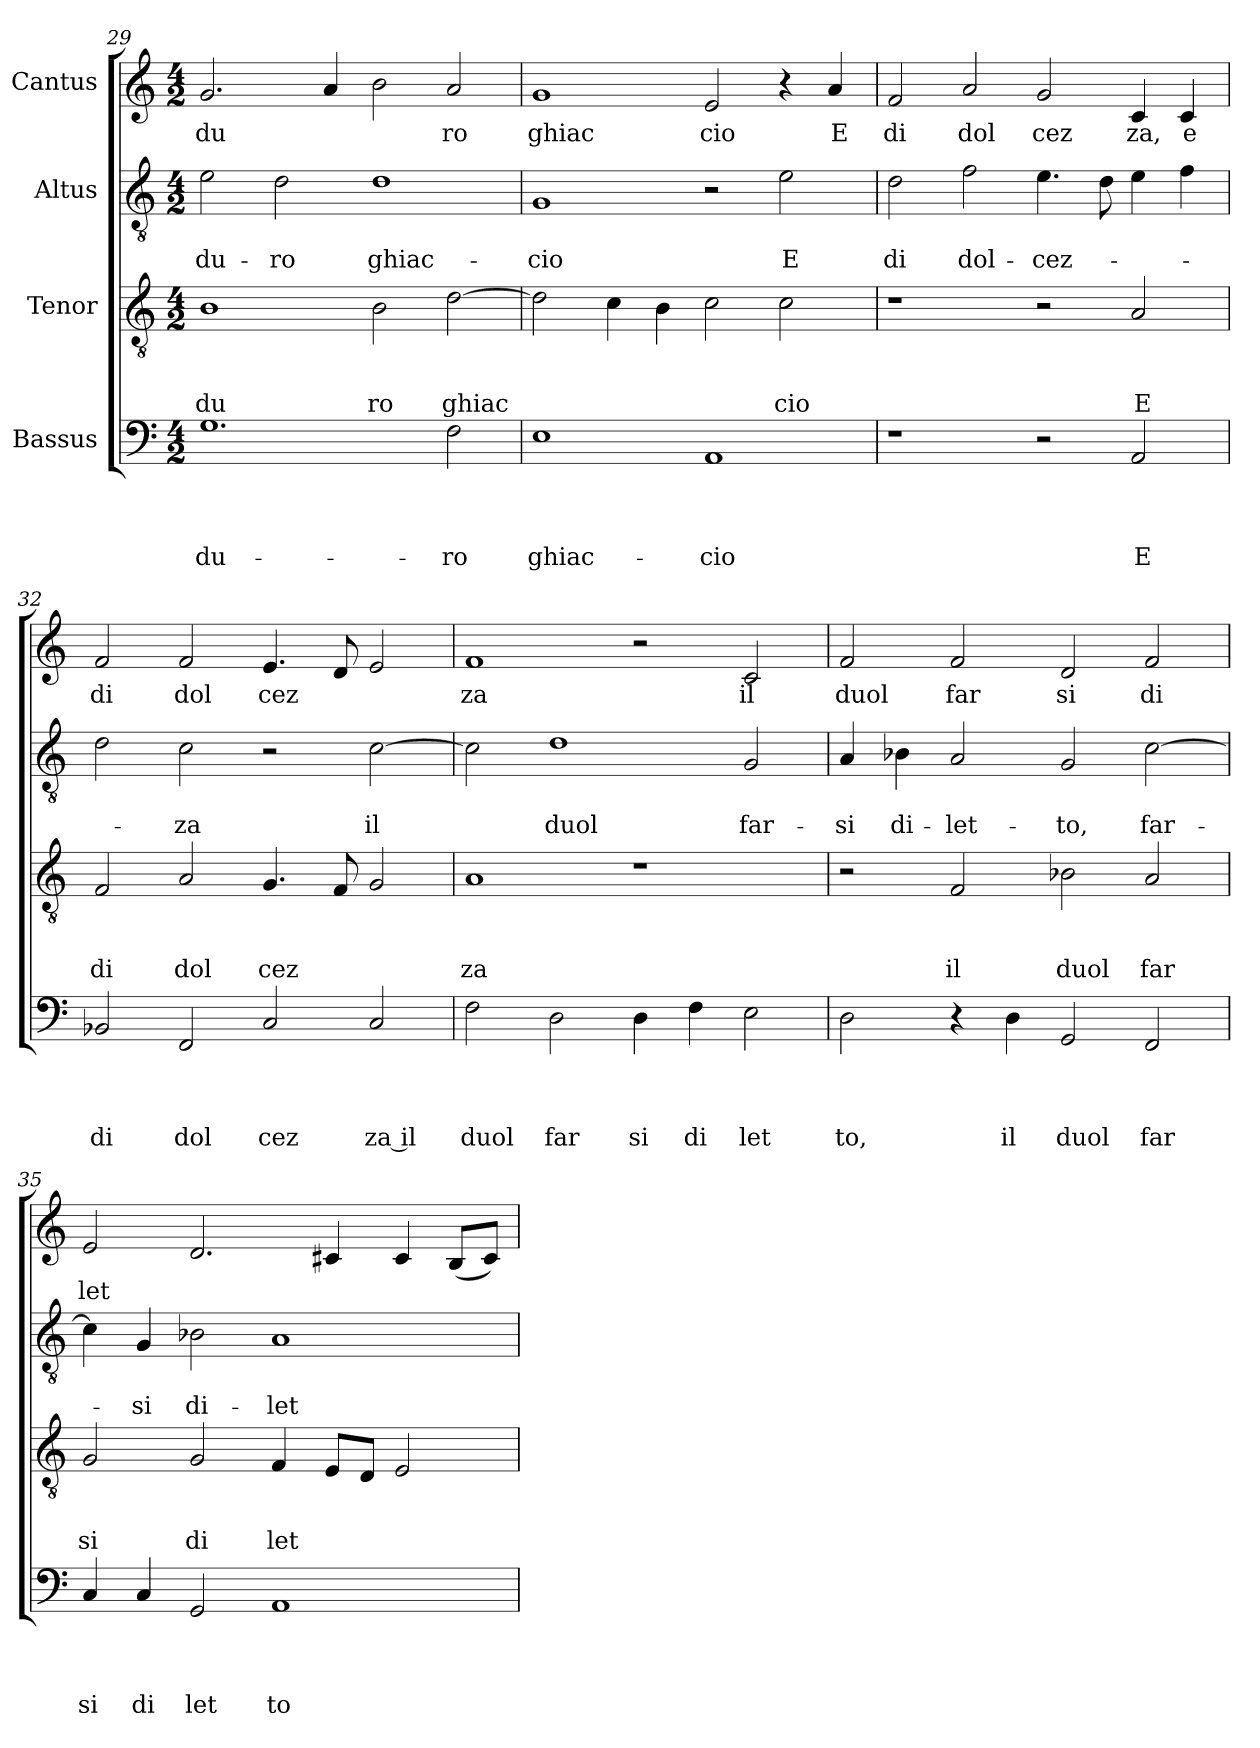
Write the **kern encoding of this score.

**kern	**text	**text	**text	**text	**kern	**text	**text	**text	**kern	**text	**text	**kern	**text
*part4	*part4	*part4	*part4	*part4	*part3	*part3	*part3	*part3	*part2	*part2	*part2	*part1	*part1
*staff4	*staff4	*staff4	*staff4	*staff4	*staff3	*staff3	*staff3	*staff3	*staff2	*staff2	*staff2	*staff1	*staff1
*I"Bassus	*	*	*	*	*I"Tenor	*	*	*	*I"Altus	*	*	*I"Cantus	*
*clefF4	*	*	*	*	*clefGv2	*	*	*	*clefGv2	*	*	*clefG2	*
*k[]	*	*	*	*	*k[]	*	*	*	*k[]	*	*	*k[]	*
*C:	*	*	*	*	*C:	*	*	*	*C:	*	*	*C:	*
*M4/2	*	*	*	*	*M4/2	*	*	*	*M4/2	*	*	*M4/2	*
=29	=29	=29	=29	=29	=29	=29	=29	=29	=29	=29	=29	=29	=29
!	!	!	!	!LO:LY:b	!	!	!	!LO:LY:b	!	!	!LO:LY:b	!	!LO:LY:b
1.G	.	.	.	du-	1B	.	.	du	2e\	.	du-	2.g/	du
!	!	!	!	!	!	!	!	!	!	!	!LO:LY:b	!	!
.	.	.	.	.	.	.	.	.	2d\	.	-ro	.	.
.	.	.	.	.	.	.	.	.	.	.	.	4a/	.
!	!	!	!	!	!	!	!	!LO:LY:b	!	!	!LO:LY:b	!	!
.	.	.	.	.	2B\	.	.	ro	1d	.	ghiac-	2b\	.
!	!	!	!	!LO:LY:b	!	!	!	!LO:LY:b	!	!	!	!	!LO:LY:b
2F\	.	.	.	-ro	[>2d\	.	.	ghiac	.	.	.	2a/	ro
=30	=30	=30	=30	=30	=30	=30	=30	=30	=30	=30	=30	=30	=30
!	!	!	!	!LO:LY:b	!	!	!	!	!	!	!LO:LY:b	!	!LO:LY:b
1E	.	.	.	ghiac-	2d\]	.	.	.	1G	.	-cio	1g	ghiac
.	.	.	.	.	4c\	.	.	.	.	.	.	.	.
.	.	.	.	.	4B\	.	.	.	.	.	.	.	.
!	!	!	!	!LO:LY:b	!	!	!	!	!	!	!	!	!LO:LY:b
1AA	.	.	.	-cio	2c\	.	.	.	2r	.	.	2e/	cio
!	!	!	!	!	!	!	!	!LO:LY:b	!	!	!LO:LY:b	!	!
.	.	.	.	.	2c\	.	.	cio	2e\	.	E	4r	.
!	!	!	!	!	!	!	!	!	!	!	!	!	!LO:LY:b
.	.	.	.	.	.	.	.	.	.	.	.	4a/	E
=31	=31	=31	=31	=31	=31	=31	=31	=31	=31	=31	=31	=31	=31
!	!	!	!	!	!	!	!	!	!	!	!LO:LY:b	!	!LO:LY:b
1r	.	.	.	.	1r	.	.	.	2d\	.	di	2f/	di
!	!	!	!	!	!	!	!	!	!	!	!LO:LY:b	!	!LO:LY:b
.	.	.	.	.	.	.	.	.	2f\	.	dol-	2a/	dol
!	!	!	!	!	!	!	!	!	!	!	!LO:LY:b	!	!LO:LY:b
2r	.	.	.	.	2r	.	.	.	4.e\	.	-cez-	2g/	cez
.	.	.	.	.	.	.	.	.	8d\	.	.	.	.
!	!	!	!	!LO:LY:b	!	!	!	!LO:LY:b	!	!	!	!	!LO:LY:b
2AA/	.	.	.	E	2A/	.	.	E	4e\	.	.	4c/	za,
!	!	!	!	!	!	!	!	!	!	!	!	!	!LO:LY:b
.	.	.	.	.	.	.	.	.	4f\	.	.	4c/	e
!!LO:LB:g=z
=32	=32	=32	=32	=32	=32	=32	=32	=32	=32	=32	=32	=32	=32
!	!	!	!	!LO:LY:b	!	!	!	!LO:LY:b	!	!	!	!	!LO:LY:b
2BB-X/	.	.	.	di	2F/	.	.	di	2d\	.	.	2f/	di
!	!	!	!	!LO:LY:b	!	!	!	!LO:LY:b	!	!	!LO:LY:b	!	!LO:LY:b
2FF/	.	.	.	dol	2A/	.	.	dol	2c\	.	-za	2f/	dol
!	!	!	!	!LO:LY:b	!	!	!	!LO:LY:b	!	!	!	!	!LO:LY:b
2C/	.	.	.	cez	4.G/	.	.	cez	2r	.	.	4.e/	cez
.	.	.	.	.	8F/	.	.	.	.	.	.	8d/	.
!	!	!	!	!LO:LY:b:rj	!	!	!	!	!	!	!LO:LY:b	!	!
2C/	.	.	.	za il	2G/	.	.	.	[>2c\	.	il	2e/	.
=33	=33	=33	=33	=33	=33	=33	=33	=33	=33	=33	=33	=33	=33
!	!	!	!	!LO:LY:b	!	!	!	!LO:LY:b	!	!	!	!	!LO:LY:b
2F\	.	.	.	duol	1A	.	.	za	2c\]	.	.	1f	za
!	!	!	!	!LO:LY:b	!	!	!	!	!	!	!LO:LY:b	!	!
2D\	.	.	.	far	.	.	.	.	1d	.	duol	.	.
!	!	!	!	!LO:LY:b	!	!	!	!	!	!	!	!	!
4D\	.	.	.	si	1r	.	.	.	.	.	.	2r	.
!	!	!	!	!LO:LY:b	!	!	!	!	!	!	!	!	!
4F\	.	.	.	di	.	.	.	.	.	.	.	.	.
!	!	!	!	!LO:LY:b	!	!	!	!	!	!	!LO:LY:b	!	!LO:LY:b
2E\	.	.	.	let	.	.	.	.	2G/	.	far-	2c/	il
=34	=34	=34	=34	=34	=34	=34	=34	=34	=34	=34	=34	=34	=34
!	!	!	!	!LO:LY:b	!	!	!	!	!	!	!LO:LY:b	!	!LO:LY:b
2D\	.	.	.	to,	2r	.	.	.	4A/	.	-si	2f/	duol
!	!	!	!	!	!	!	!	!	!	!	!LO:LY:b	!	!
.	.	.	.	.	.	.	.	.	4B-X\	.	di-	.	.
!	!	!	!	!	!	!	!	!LO:LY:b	!	!	!LO:LY:b	!	!LO:LY:b
4r	.	.	.	.	2F/	.	.	il	2A/	.	-let-	2f/	far
!	!	!	!	!LO:LY:b	!	!	!	!	!	!	!	!	!
4D\	.	.	.	il	.	.	.	.	.	.	.	.	.
!	!	!	!	!LO:LY:b	!	!	!	!LO:LY:b	!	!	!LO:LY:b	!	!LO:LY:b
2GG/	.	.	.	duol	2B-\	.	.	duol	2G/	.	-to,	2d/	si
!	!	!	!	!LO:LY:b	!	!	!	!LO:LY:b	!	!	!LO:LY:b	!	!LO:LY:b
2FF/	.	.	.	far	2A/	.	.	far	[>2c\	.	far-	2f/	di
=35	=35	=35	=35	=35	=35	=35	=35	=35	=35	=35	=35	=35	=35
!	!	!	!	!LO:LY:b	!	!	!	!LO:LY:b	!	!	!	!	!LO:LY:b
4C/	.	.	.	si	2G/	.	.	si	4c\]	.	.	2e/	let
!	!	!	!	!LO:LY:b	!	!	!	!	!	!	!LO:LY:b	!	!
4C/	.	.	.	di	.	.	.	.	4G/	.	-si	.	.
!	!	!	!	!LO:LY:b	!	!	!	!LO:LY:b	!	!	!LO:LY:b	!	!
2GG/	.	.	.	let	2G/	.	.	di	2B-X\	.	di-	2.d/	.
!	!	!	!	!LO:LY:b	!	!	!	!LO:LY:b	!	!	!LO:LY:b	!	!
1AA	.	.	.	to	4F/	.	.	let	1A	.	-let-	.	.
.	.	.	.	.	8E/L	.	.	.	.	.	.	4c#/	.
.	.	.	.	.	8D/J	.	.	.	.	.	.	.	.
.	.	.	.	.	2E/	.	.	.	.	.	.	4c#/	.
.	.	.	.	.	.	.	.	.	.	.	.	(>8B/L	.
.	.	.	.	.	.	.	.	.	.	.	.	8c#/J)	.
=	=	=	=	=	=	=	=	=	=	=	=	=	=
*-	*-	*-	*-	*-	*-	*-	*-	*-	*-	*-	*-	*-	*-
